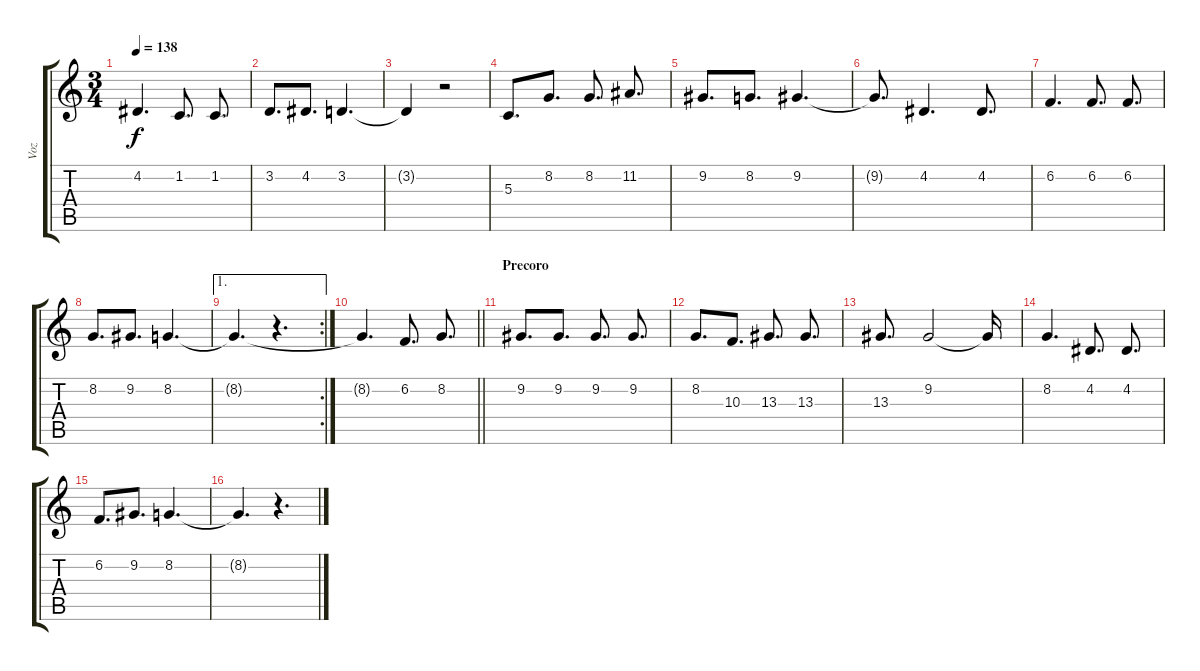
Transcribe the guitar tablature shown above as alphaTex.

\track ("Voz" "Voz") {instrument lead2sawtooth}
\staff {score tabs}
\tuning (E4 B3 G3 D3 A2 E2) {hide}
\ts (3 4)
\tempo 138
\clef g2
\ks c
4.2.4{d dy f} 1.2.8{d} 1.2.8{d} |
3.2.8{d} 4.2.8{d} 3.2.4{d} |
3.2{t}.4 r.2 |
5.3.8{d} 8.2.8{d} 8.2.8{d} 11.2.8{d} |
9.2.8{d} 8.2.8{d} 9.2.4{d} |
9.2{t}.8{d} 4.2.4{d} 4.2.8{d} |
6.2.4{d} 6.2.8{d} 6.2.8{d} |
8.2.8{d} 9.2.8{d} 8.2.4{d} |
\ae 1
\rc 2
8.2{t}.4{d} r.4{d} |
\barLineRight lightlight
8.2{t}.4{d} 6.2.8{d} 8.2.8{d} |
\section ("" "Precoro")
9.2.8{d} 9.2.8{d} 9.2.8{d} 9.2.8{d} |
8.2.8{d} 10.3.8{d} 13.3.8{d} 13.3.8{d} |
13.3.8{d} 9.2.2 9.2{t}.16 |
8.2.4{d} 4.2.8{d} 4.2.8{d} |
6.2.8{d} 9.2.8{d} 8.2.4{d} |
8.2{t}.4{d} r.4{d}
